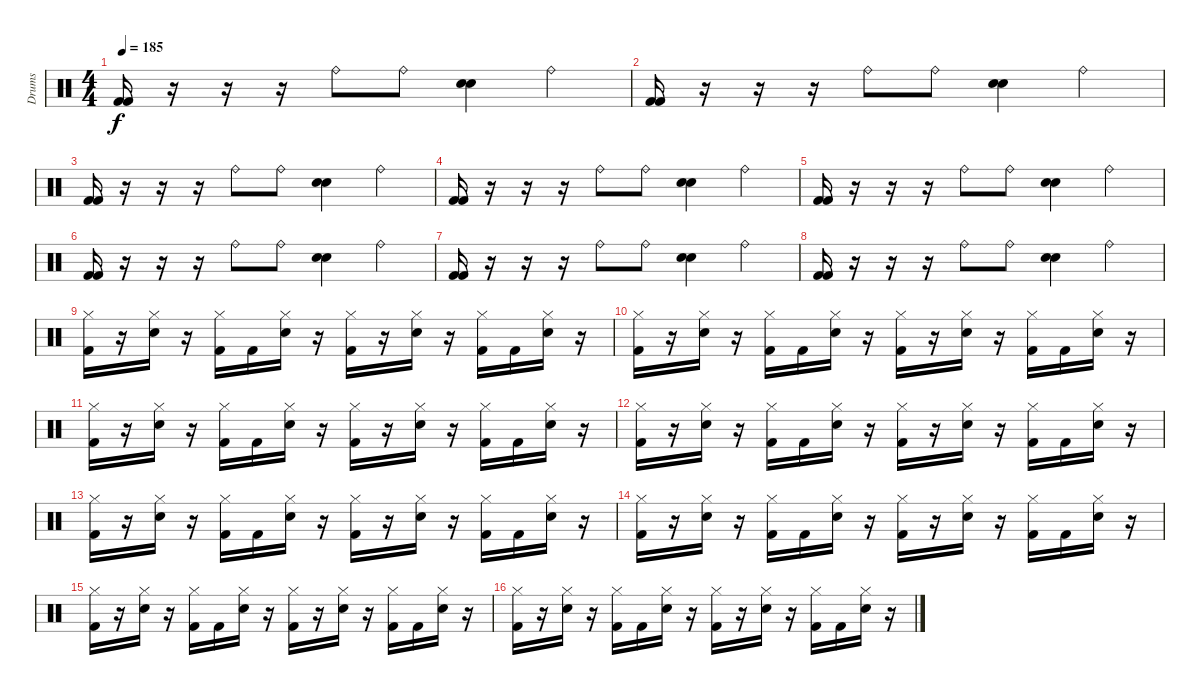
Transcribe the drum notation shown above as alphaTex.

\track ("Drums" "Drums") {instrument percussion}
\staff {score}
\articulation defaults
\ts (4 4)
\tempo 185
\clef neutral
\ks c
("Kick (hit) 2" "Kick (hit) 2").16{dy f} r.16 r.16 r.16 "Ride (bell)".8 "Ride (bell)".8 ("Electric Snare (hit)" "Electric Snare (hit)").4 "Ride (bell)".4 |
("Kick (hit) 2" "Kick (hit) 2").16 r.16 r.16 r.16 "Ride (bell)".8 "Ride (bell)".8 ("Electric Snare (hit)" "Electric Snare (hit)").4 "Ride (bell)".4 |
("Kick (hit) 2" "Kick (hit) 2").16 r.16 r.16 r.16 "Ride (bell)".8 "Ride (bell)".8 ("Electric Snare (hit)" "Electric Snare (hit)").4 "Ride (bell)".4 |
("Kick (hit) 2" "Kick (hit) 2").16 r.16 r.16 r.16 "Ride (bell)".8 "Ride (bell)".8 ("Electric Snare (hit)" "Electric Snare (hit)").4 "Ride (bell)".4 |
("Kick (hit) 2" "Kick (hit) 2").16 r.16 r.16 r.16 "Ride (bell)".8 "Ride (bell)".8 ("Electric Snare (hit)" "Electric Snare (hit)").4 "Ride (bell)".4 |
("Kick (hit) 2" "Kick (hit) 2").16 r.16 r.16 r.16 "Ride (bell)".8 "Ride (bell)".8 ("Electric Snare (hit)" "Electric Snare (hit)").4 "Ride (bell)".4 |
("Kick (hit) 2" "Kick (hit) 2").16 r.16 r.16 r.16 "Ride (bell)".8 "Ride (bell)".8 ("Electric Snare (hit)" "Electric Snare (hit)").4 "Ride (bell)".4 |
("Kick (hit) 2" "Kick (hit) 2").16 r.16 r.16 r.16 "Ride (bell)".8 "Ride (bell)".8 ("Electric Snare (hit)" "Electric Snare (hit)").4 "Ride (bell)".4 |
("Hi-Hat (closed)" "Kick (hit) 2").16 r.16 ("Hi-Hat (closed)" "Electric Snare (hit)").16 r.16 ("Hi-Hat (closed)" "Kick (hit) 2").16 "Kick (hit) 2".16 ("Hi-Hat (closed)" "Electric Snare (hit)").16 r.16 ("Hi-Hat (closed)" "Kick (hit) 2").16 r.16 ("Hi-Hat (closed)" "Electric Snare (hit)").16 r.16 ("Hi-Hat (closed)" "Kick (hit) 2").16 "Kick (hit) 2".16 ("Hi-Hat (closed)" "Electric Snare (hit)").16 r.16 |
("Hi-Hat (closed)" "Kick (hit) 2").16 r.16 ("Hi-Hat (closed)" "Electric Snare (hit)").16 r.16 ("Hi-Hat (closed)" "Kick (hit) 2").16 "Kick (hit) 2".16 ("Hi-Hat (closed)" "Electric Snare (hit)").16 r.16 ("Hi-Hat (closed)" "Kick (hit) 2").16 r.16 ("Hi-Hat (closed)" "Electric Snare (hit)").16 r.16 ("Hi-Hat (closed)" "Kick (hit) 2").16 "Kick (hit) 2".16 ("Hi-Hat (closed)" "Electric Snare (hit)").16 r.16 |
("Hi-Hat (closed)" "Kick (hit) 2").16 r.16 ("Hi-Hat (closed)" "Electric Snare (hit)").16 r.16 ("Hi-Hat (closed)" "Kick (hit) 2").16 "Kick (hit) 2".16 ("Hi-Hat (closed)" "Electric Snare (hit)").16 r.16 ("Hi-Hat (closed)" "Kick (hit) 2").16 r.16 ("Hi-Hat (closed)" "Electric Snare (hit)").16 r.16 ("Hi-Hat (closed)" "Kick (hit) 2").16 "Kick (hit) 2".16 ("Hi-Hat (closed)" "Electric Snare (hit)").16 r.16 |
("Hi-Hat (closed)" "Kick (hit) 2").16 r.16 ("Hi-Hat (closed)" "Electric Snare (hit)").16 r.16 ("Hi-Hat (closed)" "Kick (hit) 2").16 "Kick (hit) 2".16 ("Hi-Hat (closed)" "Electric Snare (hit)").16 r.16 ("Hi-Hat (closed)" "Kick (hit) 2").16 r.16 ("Hi-Hat (closed)" "Electric Snare (hit)").16 r.16 ("Hi-Hat (closed)" "Kick (hit) 2").16 "Kick (hit) 2".16 ("Hi-Hat (closed)" "Electric Snare (hit)").16 r.16 |
("Hi-Hat (closed)" "Kick (hit) 2").16 r.16 ("Hi-Hat (closed)" "Electric Snare (hit)").16 r.16 ("Hi-Hat (closed)" "Kick (hit) 2").16 "Kick (hit) 2".16 ("Hi-Hat (closed)" "Electric Snare (hit)").16 r.16 ("Hi-Hat (closed)" "Kick (hit) 2").16 r.16 ("Hi-Hat (closed)" "Electric Snare (hit)").16 r.16 ("Hi-Hat (closed)" "Kick (hit) 2").16 "Kick (hit) 2".16 ("Hi-Hat (closed)" "Electric Snare (hit)").16 r.16 |
("Hi-Hat (closed)" "Kick (hit) 2").16 r.16 ("Hi-Hat (closed)" "Electric Snare (hit)").16 r.16 ("Hi-Hat (closed)" "Kick (hit) 2").16 "Kick (hit) 2".16 ("Hi-Hat (closed)" "Electric Snare (hit)").16 r.16 ("Hi-Hat (closed)" "Kick (hit) 2").16 r.16 ("Hi-Hat (closed)" "Electric Snare (hit)").16 r.16 ("Hi-Hat (closed)" "Kick (hit) 2").16 "Kick (hit) 2".16 ("Hi-Hat (closed)" "Electric Snare (hit)").16 r.16 |
("Hi-Hat (closed)" "Kick (hit) 2").16 r.16 ("Hi-Hat (closed)" "Electric Snare (hit)").16 r.16 ("Hi-Hat (closed)" "Kick (hit) 2").16 "Kick (hit) 2".16 ("Hi-Hat (closed)" "Electric Snare (hit)").16 r.16 ("Hi-Hat (closed)" "Kick (hit) 2").16 r.16 ("Hi-Hat (closed)" "Electric Snare (hit)").16 r.16 ("Hi-Hat (closed)" "Kick (hit) 2").16 "Kick (hit) 2".16 ("Hi-Hat (closed)" "Electric Snare (hit)").16 r.16 |
("Hi-Hat (closed)" "Kick (hit) 2").16 r.16 ("Hi-Hat (closed)" "Electric Snare (hit)").16 r.16 ("Hi-Hat (closed)" "Kick (hit) 2").16 "Kick (hit) 2".16 ("Hi-Hat (closed)" "Electric Snare (hit)").16 r.16 ("Hi-Hat (closed)" "Kick (hit) 2").16 r.16 ("Hi-Hat (closed)" "Electric Snare (hit)").16 r.16 ("Hi-Hat (closed)" "Kick (hit) 2").16 "Kick (hit) 2".16 ("Hi-Hat (closed)" "Electric Snare (hit)").16 r.16
